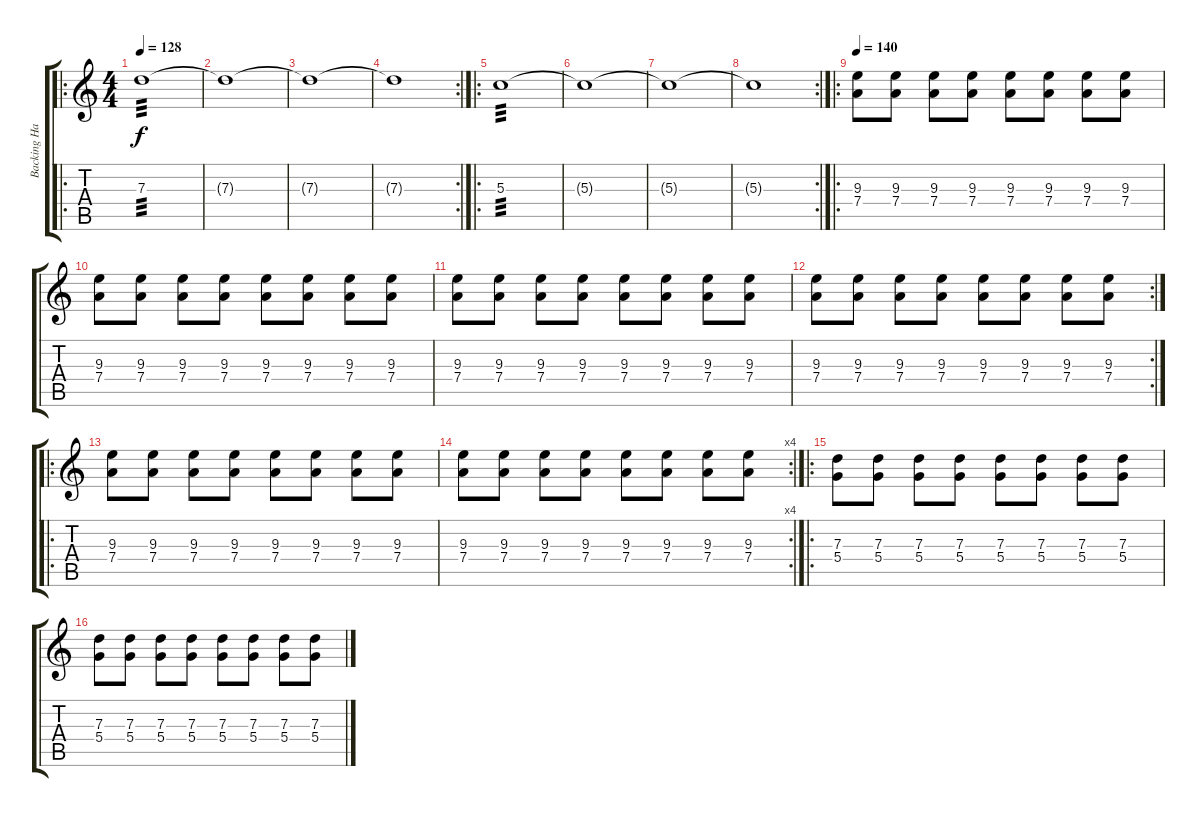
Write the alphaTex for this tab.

\track ("Backing Harmony" "Backing Ha") {instrument distortionguitar}
\staff {score tabs}
\tuning (E4 B3 G3 D3 A2 E2) {hide}
\ro
\ts (4 4)
\tempo 128
\clef g2
\ks c
7.3.1{tp 3 dy f} |
7.3{t}.1 |
7.3{t}.1 |
\rc 2
7.3{t}.1 |
\ro
5.3.1{tp 3} |
5.3{t}.1 |
5.3{t}.1 |
\rc 2
5.3{t}.1 |
\ro
\tempo 140
(9.3 7.4).8 (9.3 7.4).8 (9.3 7.4).8 (9.3 7.4).8 (9.3 7.4).8 (9.3 7.4).8 (9.3 7.4).8 (9.3 7.4).8 |
(9.3 7.4).8 (9.3 7.4).8 (9.3 7.4).8 (9.3 7.4).8 (9.3 7.4).8 (9.3 7.4).8 (9.3 7.4).8 (9.3 7.4).8 |
(9.3 7.4).8 (9.3 7.4).8 (9.3 7.4).8 (9.3 7.4).8 (9.3 7.4).8 (9.3 7.4).8 (9.3 7.4).8 (9.3 7.4).8 |
\rc 2
(9.3 7.4).8 (9.3 7.4).8 (9.3 7.4).8 (9.3 7.4).8 (9.3 7.4).8 (9.3 7.4).8 (9.3 7.4).8 (9.3 7.4).8 |
\ro
(9.3 7.4).8 (9.3 7.4).8 (9.3 7.4).8 (9.3 7.4).8 (9.3 7.4).8 (9.3 7.4).8 (9.3 7.4).8 (9.3 7.4).8 |
\rc 4
(9.3 7.4).8 (9.3 7.4).8 (9.3 7.4).8 (9.3 7.4).8 (9.3 7.4).8 (9.3 7.4).8 (9.3 7.4).8 (9.3 7.4).8 |
\ro
(7.3 5.4).8 (7.3 5.4).8 (7.3 5.4).8 (7.3 5.4).8 (7.3 5.4).8 (7.3 5.4).8 (7.3 5.4).8 (7.3 5.4).8 |
(7.3 5.4).8 (7.3 5.4).8 (7.3 5.4).8 (7.3 5.4).8 (7.3 5.4).8 (7.3 5.4).8 (7.3 5.4).8 (7.3 5.4).8
